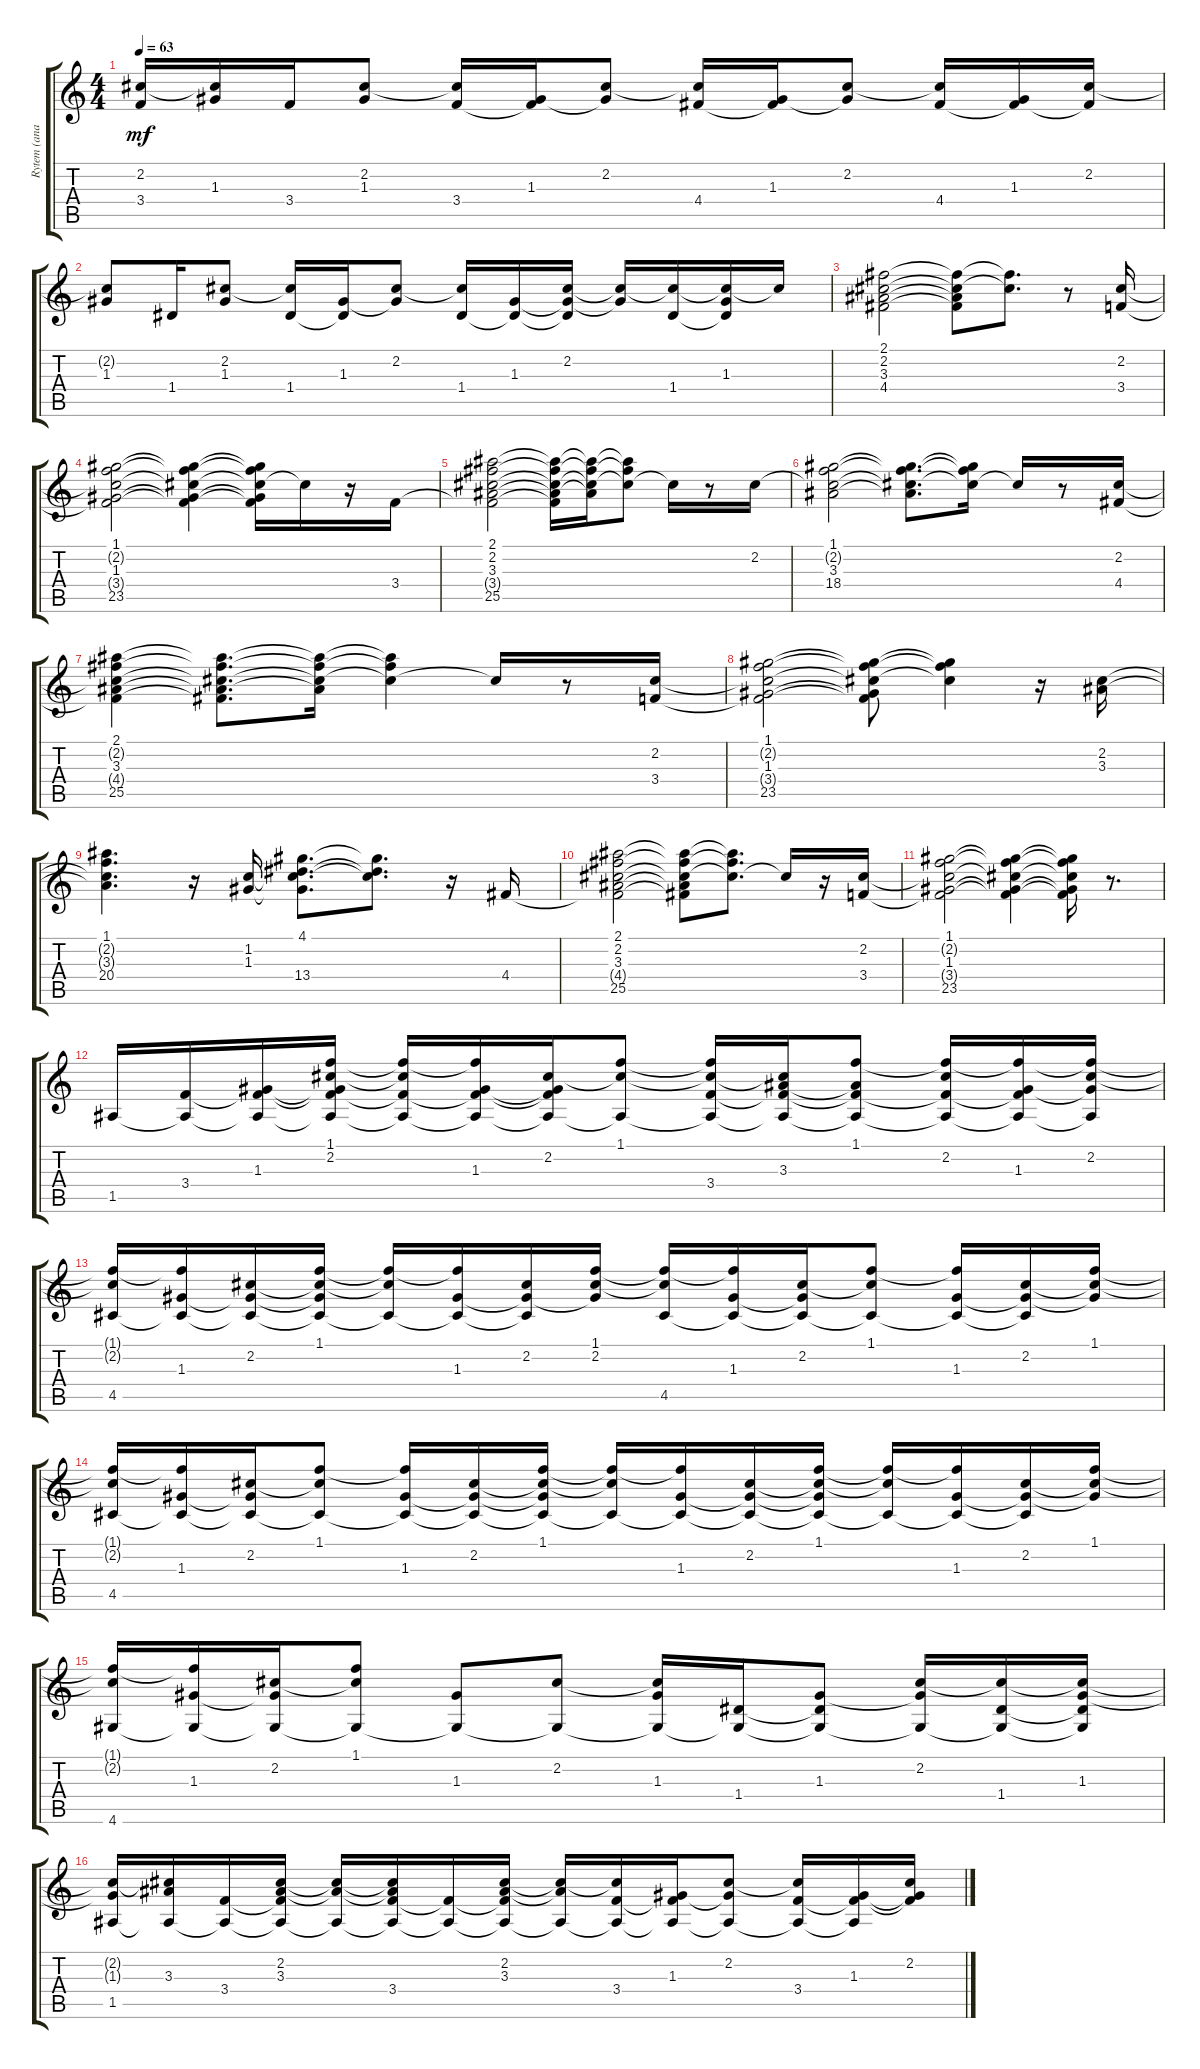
\track ("Rytem" "Rytem (ana") {instrument electricguitarclean}
\staff {score tabs}
\tuning (E4 B3 G3 D3 A2 E2) {hide}
\ts (4 4)
\tempo 63
\clef g2
\ks c
(2.2{t} 3.4).16{dy mf} (2.2{t} 1.3).16 3.4.16 (2.2 1.3).8 (2.2{t} 3.4).16 (1.3 3.4{t}).16 (2.2 1.3{t}).8 (2.2{t} 4.4).16 (1.3 4.4{t}).16 (2.2 1.3{t}).8 (2.2{t} 4.4).16 (1.3 4.4{t}).16 (2.2 4.4{t}).16 |
(2.2{t} 1.3).8 1.4.16 (2.2 1.3).8 (2.2{t} 1.4).16 (1.3 1.4{t}).16 (2.2 1.3{t}).8 (2.2{t} 1.4).16 (1.3 1.4{t}).16 (2.2 1.3{t} 1.4{t}).16 (2.2{t} 1.3{t}).16 (2.2{t} 1.4).16 (2.2{t} 1.3 1.4{t}).16 2.2{t}.16 |
(2.1 2.2 3.3 4.4).2 (2.1{t} 2.2{t} 3.3{t} 4.4{t}).8 (2.1{t} 2.2{t}).8{d} r.8 (2.2 3.4).16 |
(1.1 2.2{t} 1.3 3.4{t} 23.5).2 (1.1{t} 2.2{t} 1.3{t} 3.4{t} 23.5{t}).4 (1.1{t} 2.2{t} 1.3{t} 3.4{t} 23.5{t}).16 2.2{t}.16 r.16 3.4.16 |
(2.1 2.2 3.3 3.4{t} 25.5).2 (2.1{t} 2.2{t} 3.3{t} 3.4{t} 25.5{t}).16 (2.1{t} 2.2{t} 3.3{t} 25.5{t}).16 (2.1{t} 2.2{t} 25.5{t}).8 2.2{t}.16 r.8 2.2.16 |
(1.1 2.2{t} 3.3 18.4).2 (1.1{t} 2.2{t} 3.3{t} 18.4{t}).8{d} (1.1{t} 2.2{t} 18.4{t}).16 2.2{t}.16 r.8 (2.2 4.4).16 |
(2.1 2.2{t} 3.3 4.4{t} 25.5).4 (2.1{t} 2.2{t} 3.3{t} 4.4{t} 25.5{t}).8{d} (2.1{t} 2.2{t} 3.3{t} 25.5{t}).16 (2.1{t} 2.2{t} 25.5{t}).4 2.2{t}.16 r.8 (2.2 3.4).16 |
(1.1 2.2{t} 1.3 3.4{t} 23.5).2 (1.1{t} 2.2{t} 1.3{t} 3.4{t} 23.5{t}).8 (1.1{t} 2.2{t} 23.5{t}).4 r.16 (2.2 3.3).16 |
(1.1 2.2{t} 3.3{t} 20.4).4{d} r.16 (1.2 1.3).16 (4.1 1.2{t} 1.3{t} 13.4).8{d} (4.1{t} 1.2{t} 13.4{t}).8{d} r.16 4.4.16 |
(2.1 2.2 3.3 4.4{t} 25.5).2 (2.1{t} 2.2{t} 3.3{t} 4.4{t} 25.5{t}).8 (2.1{t} 2.2{t} 25.5{t}).8{d} 2.2{t}.16 r.16 (2.2 3.4).16 |
(1.1 2.2{t} 1.3 3.4{t} 23.5).2 (1.1{t} 2.2{t} 1.3{t} 3.4{t} 23.5{t}).4 (1.1{t} 2.2{t} 1.3{t} 3.4{t} 23.5{t}).16 r.8{d} |
1.5.16 (3.4 1.5{t}).16 (1.3 3.4{t} 1.5{t}).16 (1.1 2.2 1.3{t} 3.4{t} 1.5{t}).16 (1.1{t} 2.2{t} 3.4{t} 1.5{t}).16 (1.1{t} 1.3 3.4{t} 1.5{t}).16 (2.2 1.3{t} 3.4{t} 1.5{t}).16 (1.1 2.2{t} 1.5{t}).8 (1.1{t} 2.2{t} 3.4 1.5{t}).16 (2.2{t} 3.3 3.4{t} 1.5{t}).16 (1.1 3.3{t} 3.4{t} 1.5{t}).8 (1.1{t} 2.2 3.4{t} 1.5{t}).16 (1.1{t} 1.3 3.4{t} 1.5{t}).16 (1.1{t} 2.2 1.3{t} 1.5{t}).16 |
(1.1{t} 2.2{t} 4.5).16 (1.1{t} 1.3 4.5{t}).16 (2.2 1.3{t} 4.5{t}).16 (1.1 2.2{t} 1.3{t} 4.5{t}).16 (1.1{t} 2.2{t} 4.5{t}).16 (1.1{t} 1.3 4.5{t}).16 (2.2 1.3{t} 4.5{t}).16 (1.1 2.2 1.3{t}).16 (1.1{t} 2.2{t} 4.5).16 (1.1{t} 1.3 4.5{t}).16 (2.2 1.3{t} 4.5{t}).16 (1.1 2.2{t} 4.5{t}).8 (1.1{t} 1.3 4.5{t}).16 (2.2 1.3{t} 4.5{t}).16 (1.1 2.2{t} 1.3{t}).16 |
(1.1{t} 2.2{t} 4.5).16 (1.1{t} 1.3 4.5{t}).16 (2.2 1.3{t} 4.5{t}).16 (1.1 2.2{t} 4.5{t}).8 (1.1{t} 1.3 4.5{t}).16 (2.2 1.3{t} 4.5{t}).16 (1.1 2.2{t} 1.3{t} 4.5{t}).16 (1.1{t} 2.2{t} 4.5{t}).16 (1.1{t} 1.3 4.5{t}).16 (2.2 1.3{t} 4.5{t}).16 (1.1 2.2{t} 1.3{t} 4.5{t}).16 (1.1{t} 2.2{t} 4.5{t}).16 (1.1{t} 1.3 4.5{t}).16 (2.2 1.3{t} 4.5{t}).16 (1.1 2.2{t} 1.3{t}).16 |
(1.1{t} 2.2{t} 4.6).16 (1.1{t} 1.3 4.6{t}).16 (2.2 1.3{t} 4.6{t}).16 (1.1 2.2{t} 4.6{t}).8 (1.3 4.6{t}).8 (2.2 4.6{t}).8 (2.2{t} 1.3 4.6{t}).16 (1.4 4.6{t}).16 (1.3 1.4{t} 4.6{t}).8 (2.2 1.3{t} 4.6{t}).16 (2.2{t} 1.4 4.6{t}).16 (2.2{t} 1.3 1.4{t} 4.6{t}).16 |
(2.2{t} 1.3{t} 1.5).16 (2.2{t} 3.3 1.5{t}).16 (3.4 1.5{t}).16 (2.2 3.3 3.4{t} 1.5{t}).16 (2.2{t} 3.3{t} 1.5{t}).16 (2.2{t} 3.3{t} 3.4 1.5{t}).16 (3.4{t} 1.5{t}).16 (2.2 3.3 3.4{t} 1.5{t}).16 (2.2{t} 3.3{t} 1.5{t}).16 (2.2{t} 3.4 1.5{t}).16 (1.3 3.4{t} 1.5{t}).16 (2.2 1.3{t} 1.5{t}).8 (2.2{t} 3.4 1.5{t}).16 (1.3 3.4{t} 1.5{t}).16 (2.2 1.3{t} 3.4{t}).16
